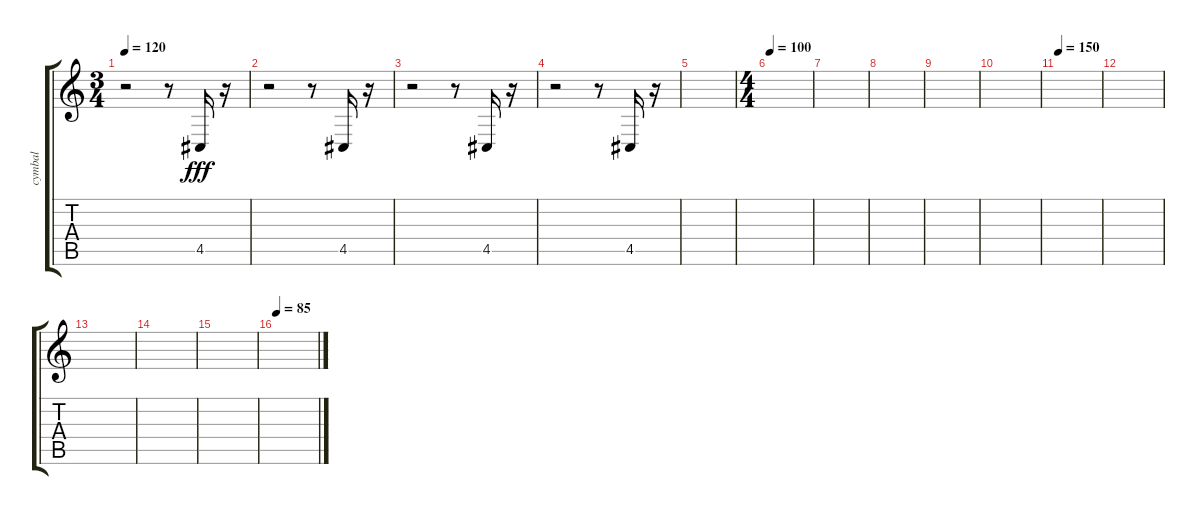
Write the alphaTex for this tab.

\track ("cymbal" "cymbal") {instrument reversecymbal}
\staff {score tabs}
\tuning (E4 B3 G3 D3 A2 E2) {hide}
\ts (3 4)
\tempo 120
\tempo 100
\tempo 120
\clef g2
\ks c
r.2{dy fff instrument reversecymbal} r.8 4.5.16 r.16 |
r.2 r.8 4.5.16 r.16 |
r.2 r.8 4.5.16 r.16 |
r.2 r.8 4.5.16 r.16 |
|
\ts (4 4)
\tempo 100
|
|
|
|
|
\tempo 150
|
|
|
|
|
\tempo 85
